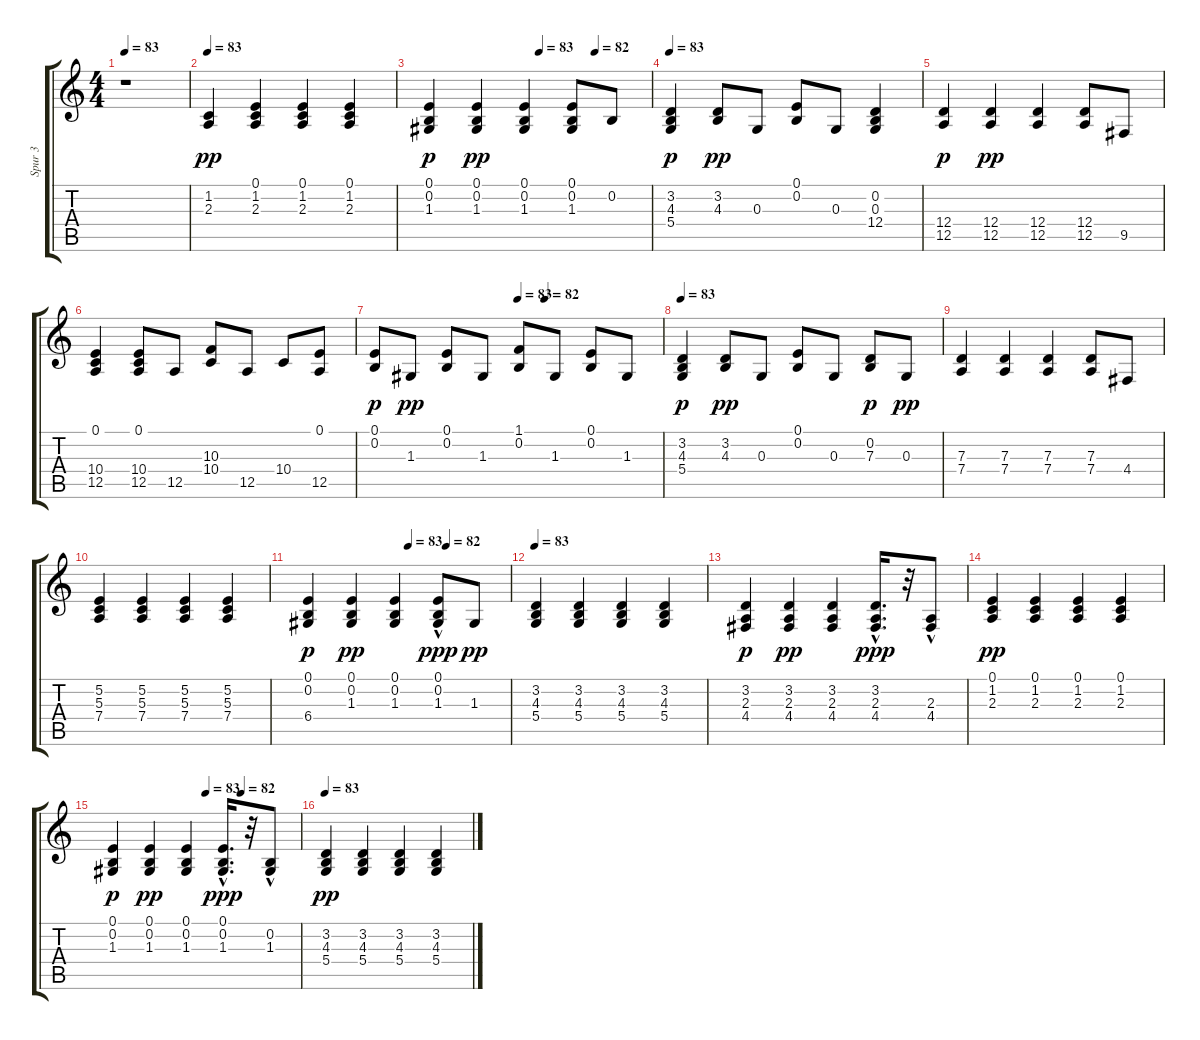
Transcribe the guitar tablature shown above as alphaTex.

\track ("Spur 3" "Spur 3") {instrument electricgrandpiano}
\staff {score tabs}
\tuning (E4 B3 G3 D3 A2 E2) {hide}
\ts (4 4)
\tempo 83
\clef g2
\ks c
r.1{dy pp instrument electricgrandpiano} |
\tempo 83
(1.2 2.3).4 (0.1 1.2 2.3).4 (0.1 1.2 2.3).4 (0.1 1.2 2.3).4 |
\tempo (83 0.5)
\tempo (82 0.75)
(0.1 0.2 1.3).4{dy p} (0.1 0.2 1.3).4{dy pp} (0.1 0.2 1.3).4 (0.1 0.2 1.3).8 0.2.8 |
\tempo 83
(3.2 4.3 5.4).4{dy p} (3.2 4.3).8{dy pp} 0.3.8 (0.1 0.2).8 0.3.8 (0.2 0.3 12.4).4 |
(12.4 12.5).4{dy p} (12.4 12.5).4{dy pp} (12.4 12.5).4 (12.4 12.5).8 9.5.8 |
(0.1 10.4 12.5).4 (0.1 10.4 12.5).8 12.5.8 (10.3 10.4).8 12.5.8 10.4.8 (0.1 12.5).8 |
\tempo (83 0.5)
\tempo (82 0.59375)
(0.1 0.2).8{dy p} 1.3.8{dy pp} (0.1 0.2).8 1.3.8 (1.1 0.2).8 1.3.8 (0.1 0.2).8 1.3.8 |
\tempo 83
(3.2 4.3 5.4).4{dy p} (3.2 4.3).8{dy pp} 0.3.8 (0.1 0.2).8 0.3.8 (0.2 7.3).8{dy p} 0.3.8{dy pp} |
(7.3 7.4).4 (7.3 7.4).4 (7.3 7.4).4 (7.3 7.4).8 4.4.8 |
(5.2 5.3 7.4).4 (5.2 5.3 7.4).4 (5.2 5.3 7.4).4 (5.2 5.3 7.4).4 |
\tempo (83 0.5)
\tempo (82 0.6875)
(0.1 0.2 6.4).4{dy p} (0.1 0.2 1.3).4{dy pp} (0.1 0.2 1.3).4 (0.1{hac} 0.2 1.3{hac}).8{dy ppp} 1.3.8{dy pp} |
\tempo 83
(3.2 4.3 5.4).4 (3.2 4.3 5.4).4 (3.2 4.3 5.4).4 (3.2 4.3 5.4).4 |
(3.2 2.3 4.4).4{dy p} (3.2 2.3 4.4).4{dy pp} (3.2 2.3 4.4).4 (3.2{hac} 2.3{hac} 4.4{hac}).16{d dy ppp} r.32 (2.3{hac} 4.4).8 |
(0.1 1.2 2.3).4{dy pp} (0.1 1.2 2.3).4 (0.1 1.2 2.3).4 (0.1 1.2 2.3).4 |
\tempo (83 0.5)
\tempo (82 0.6875)
(0.1 0.2 1.3).4{dy p} (0.1 0.2 1.3).4{dy pp} (0.1 0.2 1.3).4 (0.1{hac} 0.2{hac} 1.3{hac}).16{d dy ppp} r.32 (0.2{hac} 1.3).8 |
\tempo 83
(3.2 4.3 5.4).4{dy pp} (3.2 4.3 5.4).4 (3.2 4.3 5.4).4 (3.2 4.3 5.4).4
